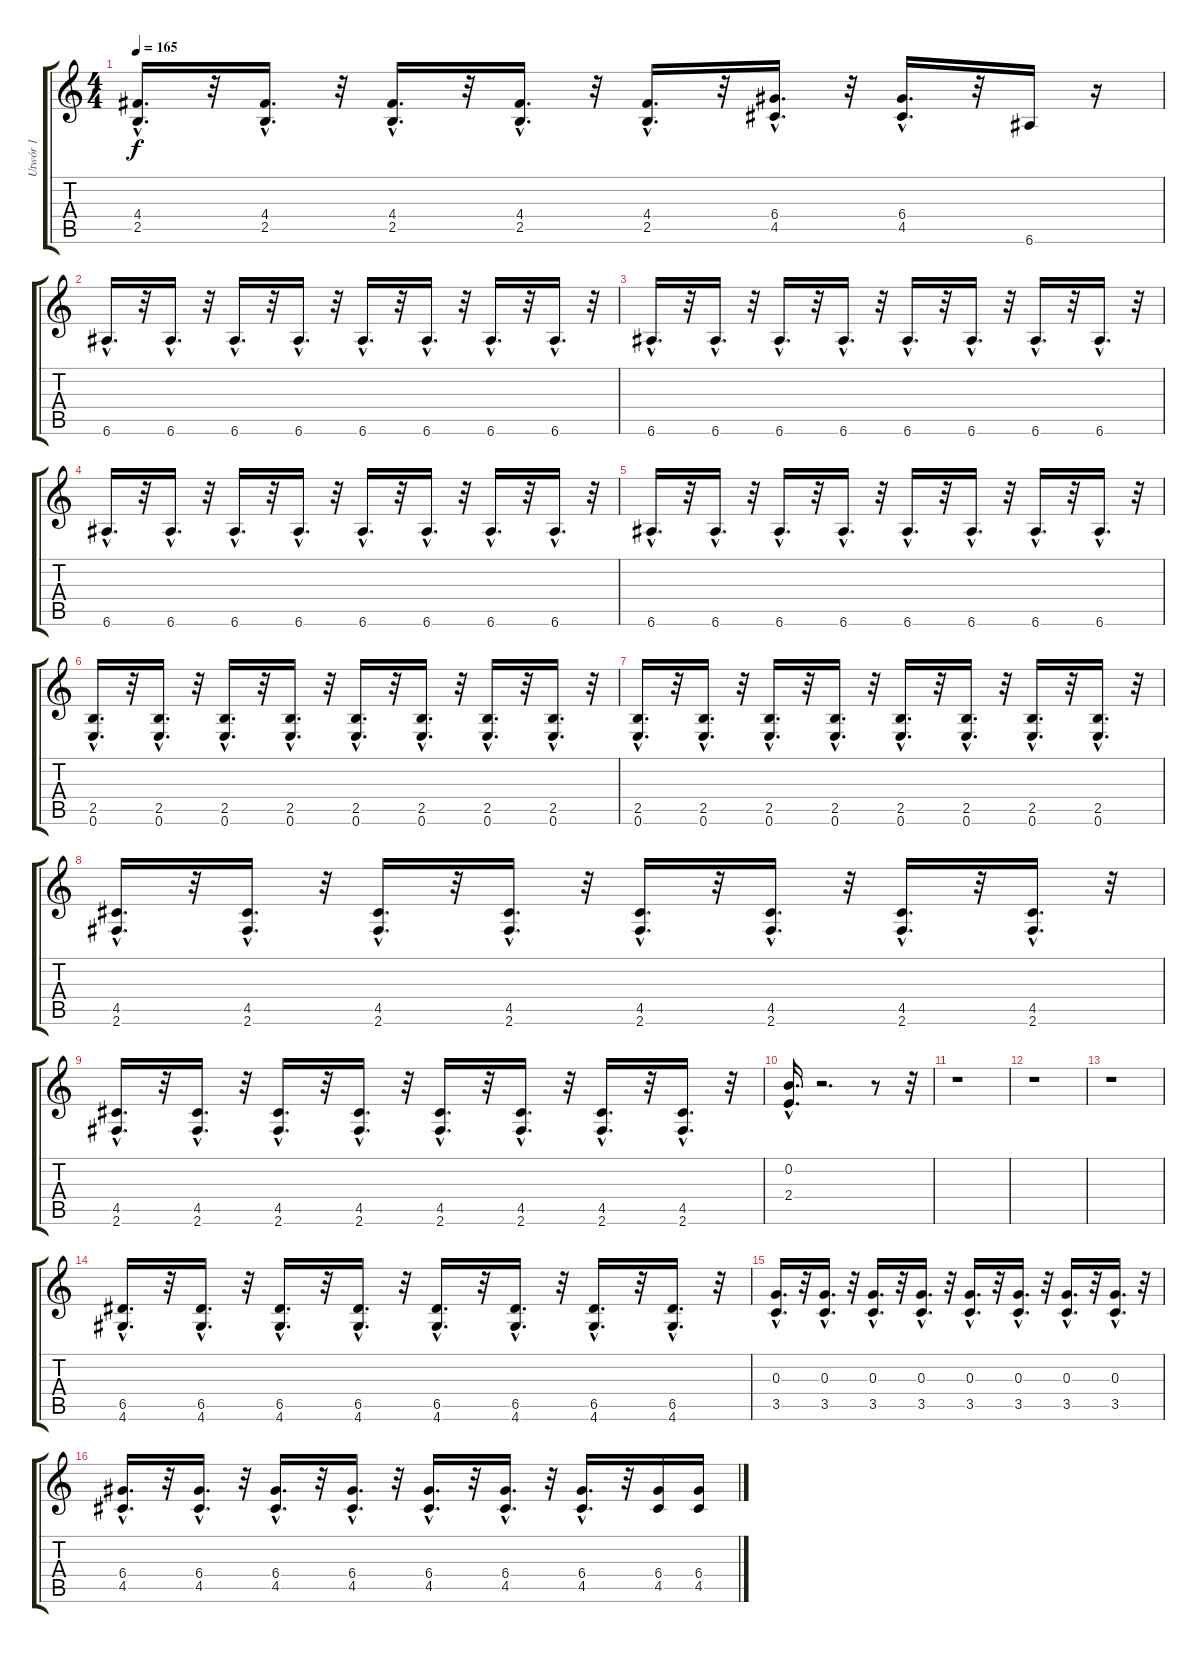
\track ("Utwór 1" "Utwór 1") {instrument distortionguitar}
\staff {score tabs}
\tuning (E4 B3 G3 D3 A2 E2) {hide}
\ts (4 4)
\tempo 165
\clef g2
\ks c
(4.4{hac} 2.5{hac}).16{d dy f} r.32 (4.4{hac} 2.5{hac}).16{d} r.32 (4.4{hac} 2.5{hac}).16{d} r.32 (4.4{hac} 2.5{hac}).16{d} r.32 (4.4{hac} 2.5{hac}).16{d} r.32 (6.4{hac} 4.5{hac}).16{d} r.32 (6.4{hac} 4.5{hac}).16{d} r.32 6.6.16 r.16 |
6.6{hac}.16{d} r.32 6.6{hac}.16{d} r.32 6.6{hac}.16{d} r.32 6.6{hac}.16{d} r.32 6.6{hac}.16{d} r.32 6.6{hac}.16{d} r.32 6.6{hac}.16{d} r.32 6.6{hac}.16{d} r.32 |
6.6{hac}.16{d} r.32 6.6{hac}.16{d} r.32 6.6{hac}.16{d} r.32 6.6{hac}.16{d} r.32 6.6{hac}.16{d} r.32 6.6{hac}.16{d} r.32 6.6{hac}.16{d} r.32 6.6{hac}.16{d} r.32 |
6.6{hac}.16{d} r.32 6.6{hac}.16{d} r.32 6.6{hac}.16{d} r.32 6.6{hac}.16{d} r.32 6.6{hac}.16{d} r.32 6.6{hac}.16{d} r.32 6.6{hac}.16{d} r.32 6.6{hac}.16{d} r.32 |
6.6{hac}.16{d} r.32 6.6{hac}.16{d} r.32 6.6{hac}.16{d} r.32 6.6{hac}.16{d} r.32 6.6{hac}.16{d} r.32 6.6{hac}.16{d} r.32 6.6{hac}.16{d} r.32 6.6{hac}.16{d} r.32 |
(2.5{hac} 0.6{hac}).16{d} r.32 (2.5{hac} 0.6{hac}).16{d} r.32 (2.5{hac} 0.6{hac}).16{d} r.32 (2.5{hac} 0.6{hac}).16{d} r.32 (2.5{hac} 0.6{hac}).16{d} r.32 (2.5{hac} 0.6{hac}).16{d} r.32 (2.5{hac} 0.6{hac}).16{d} r.32 (2.5{hac} 0.6{hac}).16{d} r.32 |
(2.5{hac} 0.6{hac}).16{d} r.32 (2.5{hac} 0.6{hac}).16{d} r.32 (2.5{hac} 0.6{hac}).16{d} r.32 (2.5{hac} 0.6{hac}).16{d} r.32 (2.5{hac} 0.6{hac}).16{d} r.32 (2.5{hac} 0.6{hac}).16{d} r.32 (2.5{hac} 0.6{hac}).16{d} r.32 (2.5{hac} 0.6{hac}).16{d} r.32 |
(4.5{hac} 2.6{hac}).16{d} r.32 (4.5{hac} 2.6{hac}).16{d} r.32 (4.5{hac} 2.6{hac}).16{d} r.32 (4.5{hac} 2.6{hac}).16{d} r.32 (4.5{hac} 2.6{hac}).16{d} r.32 (4.5{hac} 2.6{hac}).16{d} r.32 (4.5{hac} 2.6{hac}).16{d} r.32 (4.5{hac} 2.6{hac}).16{d} r.32 |
(4.5{hac} 2.6{hac}).16{d} r.32 (4.5{hac} 2.6{hac}).16{d} r.32 (4.5{hac} 2.6{hac}).16{d} r.32 (4.5{hac} 2.6{hac}).16{d} r.32 (4.5{hac} 2.6{hac}).16{d} r.32 (4.5{hac} 2.6{hac}).16{d} r.32 (4.5{hac} 2.6{hac}).16{d} r.32 (4.5{hac} 2.6{hac}).16{d} r.32 |
(0.2{hac} 2.4{hac}).16{d} r.2{d} r.8 r.32 |
r.1 |
r.1 |
r.1 |
(6.5{hac} 4.6{hac}).16{d} r.32 (6.5{hac} 4.6{hac}).16{d} r.32 (6.5{hac} 4.6{hac}).16{d} r.32 (6.5{hac} 4.6{hac}).16{d} r.32 (6.5{hac} 4.6{hac}).16{d} r.32 (6.5{hac} 4.6{hac}).16{d} r.32 (6.5{hac} 4.6{hac}).16{d} r.32 (6.5{hac} 4.6{hac}).16{d} r.32 |
(0.3{hac} 3.5{hac}).16{d} r.32 (0.3{hac} 3.5{hac}).16{d} r.32 (0.3{hac} 3.5{hac}).16{d} r.32 (0.3{hac} 3.5{hac}).16{d} r.32 (0.3{hac} 3.5{hac}).16{d} r.32 (0.3{hac} 3.5{hac}).16{d} r.32 (0.3{hac} 3.5{hac}).16{d} r.32 (0.3{hac} 3.5{hac}).16{d} r.32 |
(6.4{hac} 4.5{hac}).16{d} r.32 (6.4{hac} 4.5{hac}).16{d} r.32 (6.4{hac} 4.5{hac}).16{d} r.32 (6.4{hac} 4.5{hac}).16{d} r.32 (6.4{hac} 4.5{hac}).16{d} r.32 (6.4{hac} 4.5{hac}).16{d} r.32 (6.4{hac} 4.5{hac}).16{d} r.32 (6.4 4.5).16 (6.4 4.5).16
